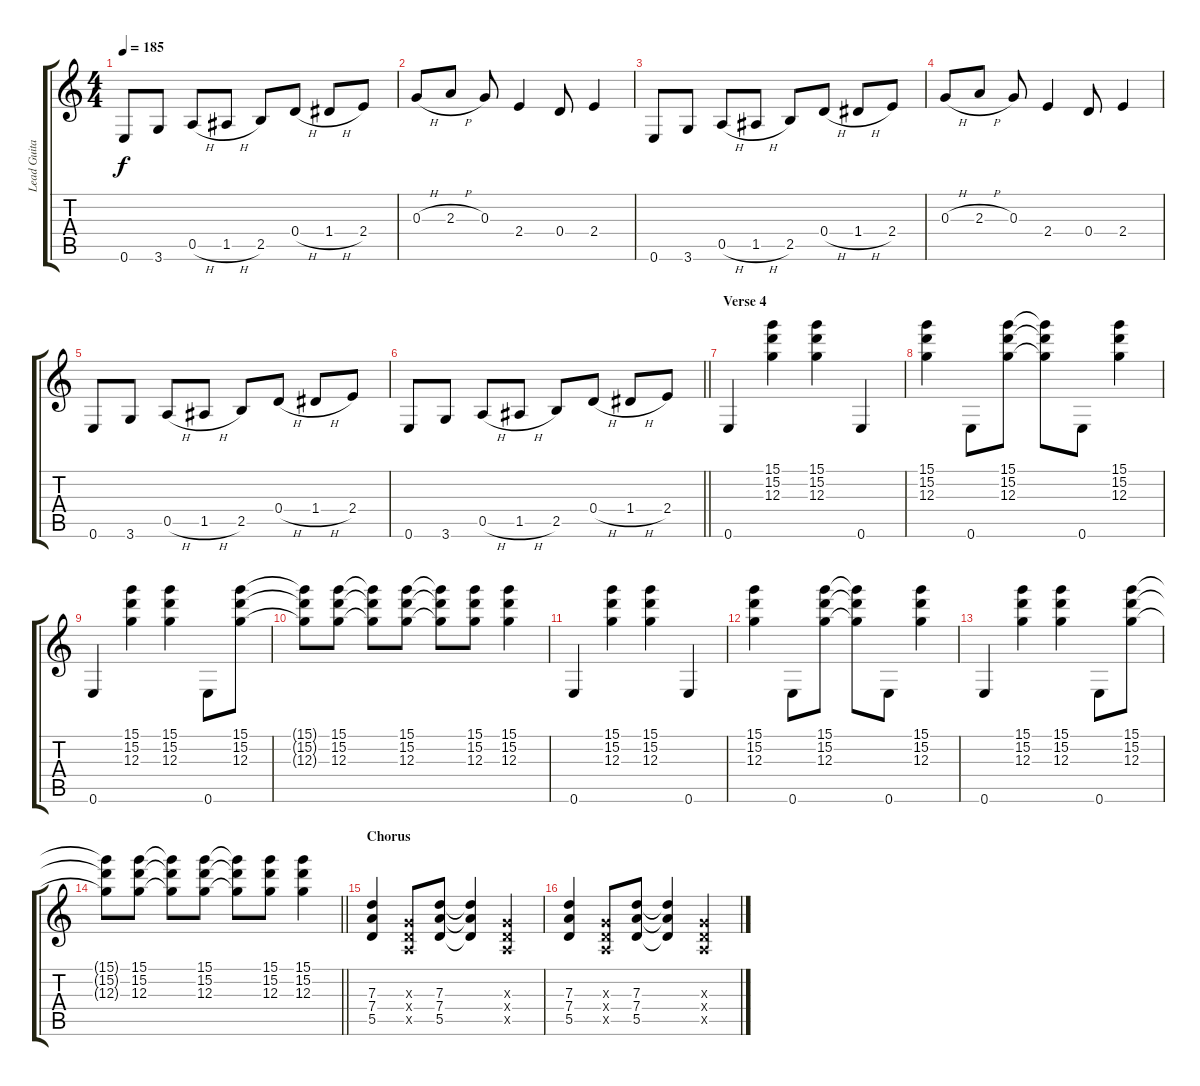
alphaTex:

\track ("Lead Guitar" "Lead Guita") {instrument distortionguitar}
\staff {score tabs}
\tuning (E4 B3 G3 D3 A2 E2) {hide}
\ts (4 4)
\tempo 185
\clef g2
\ks c
0.6.8{dy f} 3.6.8 0.5{h}.8 1.5{h}.8 2.5.8 0.4{h}.8 1.4{h}.8 2.4.8 |
0.3{h}.8 2.3{h}.8 0.3.8 2.4.4 0.4.8 2.4.4 |
0.6.8 3.6.8 0.5{h}.8 1.5{h}.8 2.5.8 0.4{h}.8 1.4{h}.8 2.4.8 |
0.3{h}.8 2.3{h}.8 0.3.8 2.4.4 0.4.8 2.4.4 |
0.6.8 3.6.8 0.5{h}.8 1.5{h}.8 2.5.8 0.4{h}.8 1.4{h}.8 2.4.8 |
\barLineRight lightlight
0.6.8 3.6.8 0.5{h}.8 1.5{h}.8 2.5.8 0.4{h}.8 1.4{h}.8 2.4.8 |
\section ("" "Verse 4")
0.6.4 (15.1 15.2 12.3).4 (15.1 15.2 12.3).4 0.6.4 |
(15.1 15.2 12.3).4 0.6.8 (15.1 15.2 12.3).8 (15.1{t} 15.2{t} 12.3{t}).8 0.6.8 (15.1 15.2 12.3).4 |
0.6.4 (15.1 15.2 12.3).4 (15.1 15.2 12.3).4 0.6.8 (15.1 15.2 12.3).8 |
(15.1{t} 15.2{t} 12.3{t}).8 (15.1 15.2 12.3).8 (15.1{t} 15.2{t} 12.3{t}).8 (15.1 15.2 12.3).8 (15.1{t} 15.2{t} 12.3{t}).8 (15.1 15.2 12.3).8 (15.1 15.2 12.3).4 |
0.6.4 (15.1 15.2 12.3).4 (15.1 15.2 12.3).4 0.6.4 |
(15.1 15.2 12.3).4 0.6.8 (15.1 15.2 12.3).8 (15.1{t} 15.2{t} 12.3{t}).8 0.6.8 (15.1 15.2 12.3).4 |
0.6.4 (15.1 15.2 12.3).4 (15.1 15.2 12.3).4 0.6.8 (15.1 15.2 12.3).8 |
\barLineRight lightlight
(15.1{t} 15.2{t} 12.3{t}).8 (15.1 15.2 12.3).8 (15.1{t} 15.2{t} 12.3{t}).8 (15.1 15.2 12.3).8 (15.1{t} 15.2{t} 12.3{t}).8 (15.1 15.2 12.3).8 (15.1 15.2 12.3).4 |
\section ("" "Chorus")
(7.3 7.4 5.5).4 (0.3{x} 0.4{x} 0.5{x}).8 (7.3 7.4 5.5).8 (7.3{t} 7.4{t} 5.5{t}).4 (0.3{x} 0.4{x} 0.5{x}).4 |
(7.3 7.4 5.5).4 (0.3{x} 0.4{x} 0.5{x}).8 (7.3 7.4 5.5).8 (7.3{t} 7.4{t} 5.5{t}).4 (0.3{x} 0.4{x} 0.5{x}).4
